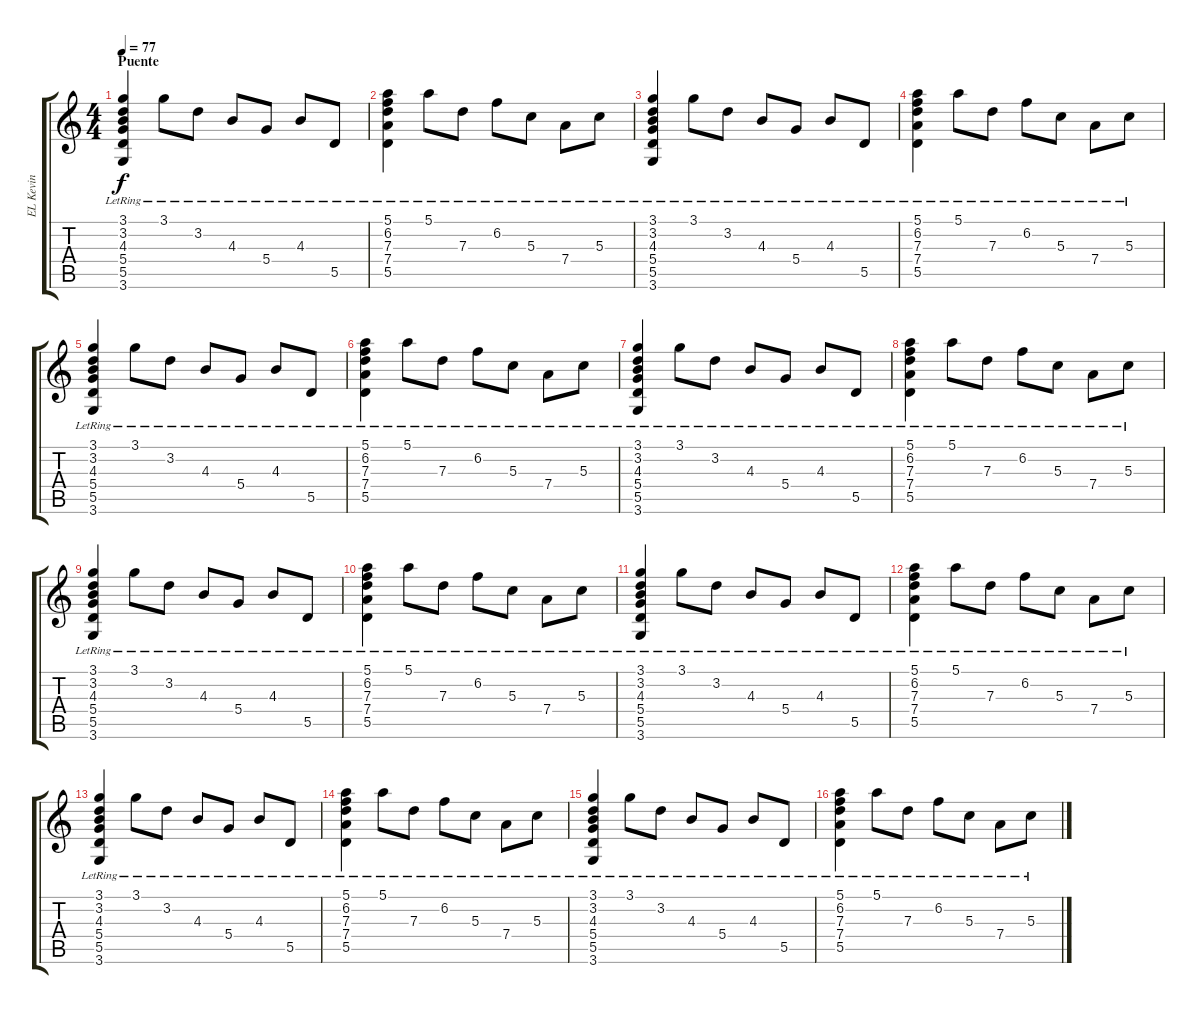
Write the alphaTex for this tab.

\track ("EL Kevin" "EL Kevin") {instrument acousticguitarnylon}
\staff {score tabs}
\tuning (E4 B3 G3 D3 A2 E2) {hide}
\ts (4 4)
\section ("" "Puente")
\tempo 77
\clef g2
\ks c
(3.1{lr} 3.2{lr} 4.3{lr} 5.4{lr} 5.5{lr} 3.6{lr}).4{dy f} 3.1{lr}.8 3.2{lr}.8 4.3{lr}.8 5.4{lr}.8 4.3{lr}.8 5.5{lr}.8 |
(5.1{lr} 6.2{lr} 7.3{lr} 7.4{lr} 5.5{lr}).4 5.1{lr}.8 7.3{lr}.8 6.2{lr}.8 5.3{lr}.8 7.4{lr}.8 5.3{lr}.8 |
(3.1{lr} 3.2{lr} 4.3{lr} 5.4{lr} 5.5{lr} 3.6{lr}).4 3.1{lr}.8 3.2{lr}.8 4.3{lr}.8 5.4{lr}.8 4.3{lr}.8 5.5{lr}.8 |
(5.1{lr} 6.2{lr} 7.3{lr} 7.4{lr} 5.5{lr}).4 5.1{lr}.8 7.3{lr}.8 6.2{lr}.8 5.3{lr}.8 7.4{lr}.8 5.3{lr}.8 |
(3.1{lr} 3.2{lr} 4.3{lr} 5.4{lr} 5.5{lr} 3.6{lr}).4 3.1{lr}.8 3.2{lr}.8 4.3{lr}.8 5.4{lr}.8 4.3{lr}.8 5.5{lr}.8 |
(5.1{lr} 6.2{lr} 7.3{lr} 7.4{lr} 5.5{lr}).4 5.1{lr}.8 7.3{lr}.8 6.2{lr}.8 5.3{lr}.8 7.4{lr}.8 5.3{lr}.8 |
(3.1{lr} 3.2{lr} 4.3{lr} 5.4{lr} 5.5{lr} 3.6{lr}).4 3.1{lr}.8 3.2{lr}.8 4.3{lr}.8 5.4{lr}.8 4.3{lr}.8 5.5{lr}.8 |
(5.1{lr} 6.2{lr} 7.3{lr} 7.4{lr} 5.5{lr}).4 5.1{lr}.8 7.3{lr}.8 6.2{lr}.8 5.3{lr}.8 7.4{lr}.8 5.3{lr}.8 |
(3.1{lr} 3.2{lr} 4.3{lr} 5.4{lr} 5.5{lr} 3.6{lr}).4 3.1{lr}.8 3.2{lr}.8 4.3{lr}.8 5.4{lr}.8 4.3{lr}.8 5.5{lr}.8 |
(5.1{lr} 6.2{lr} 7.3{lr} 7.4{lr} 5.5{lr}).4 5.1{lr}.8 7.3{lr}.8 6.2{lr}.8 5.3{lr}.8 7.4{lr}.8 5.3{lr}.8 |
(3.1{lr} 3.2{lr} 4.3{lr} 5.4{lr} 5.5{lr} 3.6{lr}).4 3.1{lr}.8 3.2{lr}.8 4.3{lr}.8 5.4{lr}.8 4.3{lr}.8 5.5{lr}.8 |
(5.1{lr} 6.2{lr} 7.3{lr} 7.4{lr} 5.5{lr}).4 5.1{lr}.8 7.3{lr}.8 6.2{lr}.8 5.3{lr}.8 7.4{lr}.8 5.3{lr}.8 |
(3.1{lr} 3.2{lr} 4.3{lr} 5.4{lr} 5.5{lr} 3.6{lr}).4 3.1{lr}.8 3.2{lr}.8 4.3{lr}.8 5.4{lr}.8 4.3{lr}.8 5.5{lr}.8 |
(5.1{lr} 6.2{lr} 7.3{lr} 7.4{lr} 5.5{lr}).4 5.1{lr}.8 7.3{lr}.8 6.2{lr}.8 5.3{lr}.8 7.4{lr}.8 5.3{lr}.8 |
(3.1{lr} 3.2{lr} 4.3{lr} 5.4{lr} 5.5{lr} 3.6{lr}).4 3.1{lr}.8 3.2{lr}.8 4.3{lr}.8 5.4{lr}.8 4.3{lr}.8 5.5{lr}.8 |
(5.1{lr} 6.2{lr} 7.3{lr} 7.4{lr} 5.5{lr}).4 5.1{lr}.8 7.3{lr}.8 6.2{lr}.8 5.3{lr}.8 7.4{lr}.8 5.3{lr}.8
